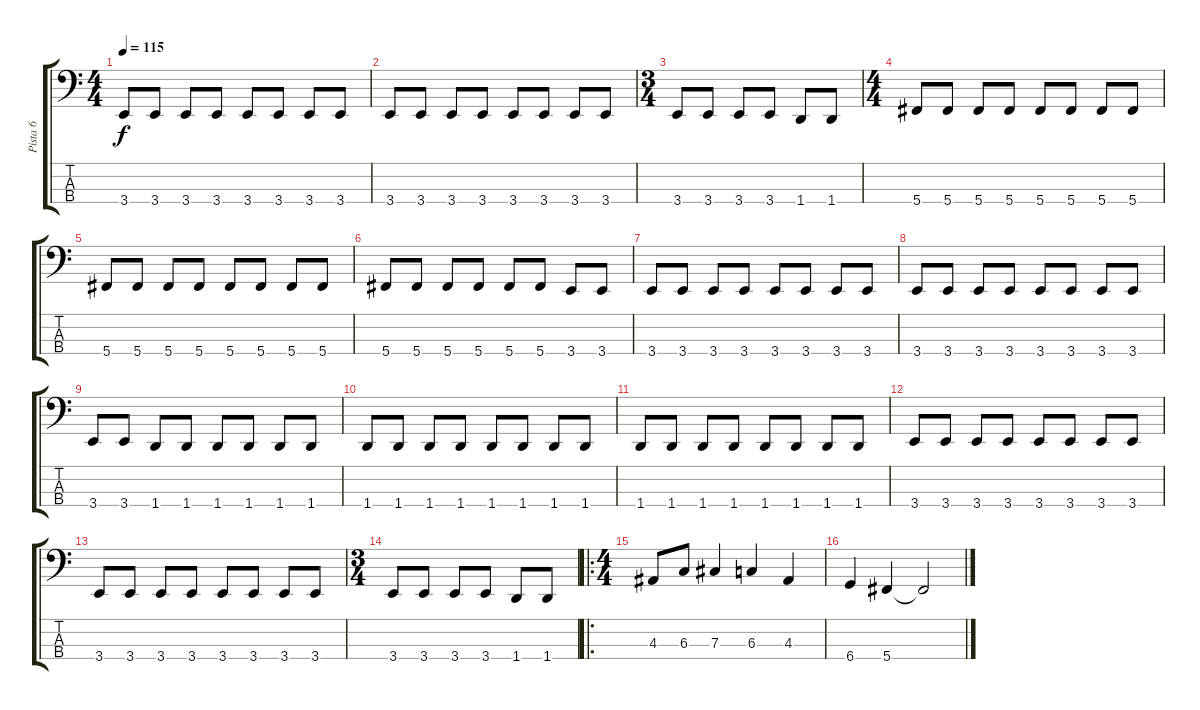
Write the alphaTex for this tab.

\track ("Pista 6" "Pista 6") {instrument electricbassfinger}
\staff {score tabs}
\tuning (E2 B1 Gb1 Db1) {hide}
\ts (4 4)
\tempo 115
\clef f4
\ks c
3.4.8{dy f} 3.4.8 3.4.8 3.4.8 3.4.8 3.4.8 3.4.8 3.4.8 |
3.4.8 3.4.8 3.4.8 3.4.8 3.4.8 3.4.8 3.4.8 3.4.8 |
\ts (3 4)
3.4.8 3.4.8 3.4.8 3.4.8 1.4.8 1.4.8 |
\ts (4 4)
5.4.8 5.4.8 5.4.8 5.4.8 5.4.8 5.4.8 5.4.8 5.4.8 |
5.4.8 5.4.8 5.4.8 5.4.8 5.4.8 5.4.8 5.4.8 5.4.8 |
5.4.8 5.4.8 5.4.8 5.4.8 5.4.8 5.4.8 3.4.8 3.4.8 |
3.4.8 3.4.8 3.4.8 3.4.8 3.4.8 3.4.8 3.4.8 3.4.8 |
3.4.8 3.4.8 3.4.8 3.4.8 3.4.8 3.4.8 3.4.8 3.4.8 |
3.4.8 3.4.8 1.4.8 1.4.8 1.4.8 1.4.8 1.4.8 1.4.8 |
1.4.8 1.4.8 1.4.8 1.4.8 1.4.8 1.4.8 1.4.8 1.4.8 |
1.4.8 1.4.8 1.4.8 1.4.8 1.4.8 1.4.8 1.4.8 1.4.8 |
3.4.8 3.4.8 3.4.8 3.4.8 3.4.8 3.4.8 3.4.8 3.4.8 |
3.4.8 3.4.8 3.4.8 3.4.8 3.4.8 3.4.8 3.4.8 3.4.8 |
\ts (3 4)
3.4.8 3.4.8 3.4.8 3.4.8 1.4.8 1.4.8 |
\ro
\ts (4 4)
4.3.8 6.3.8 7.3.4 6.3.4 4.3.4 |
6.4.4 5.4.4 5.4{t}.2
